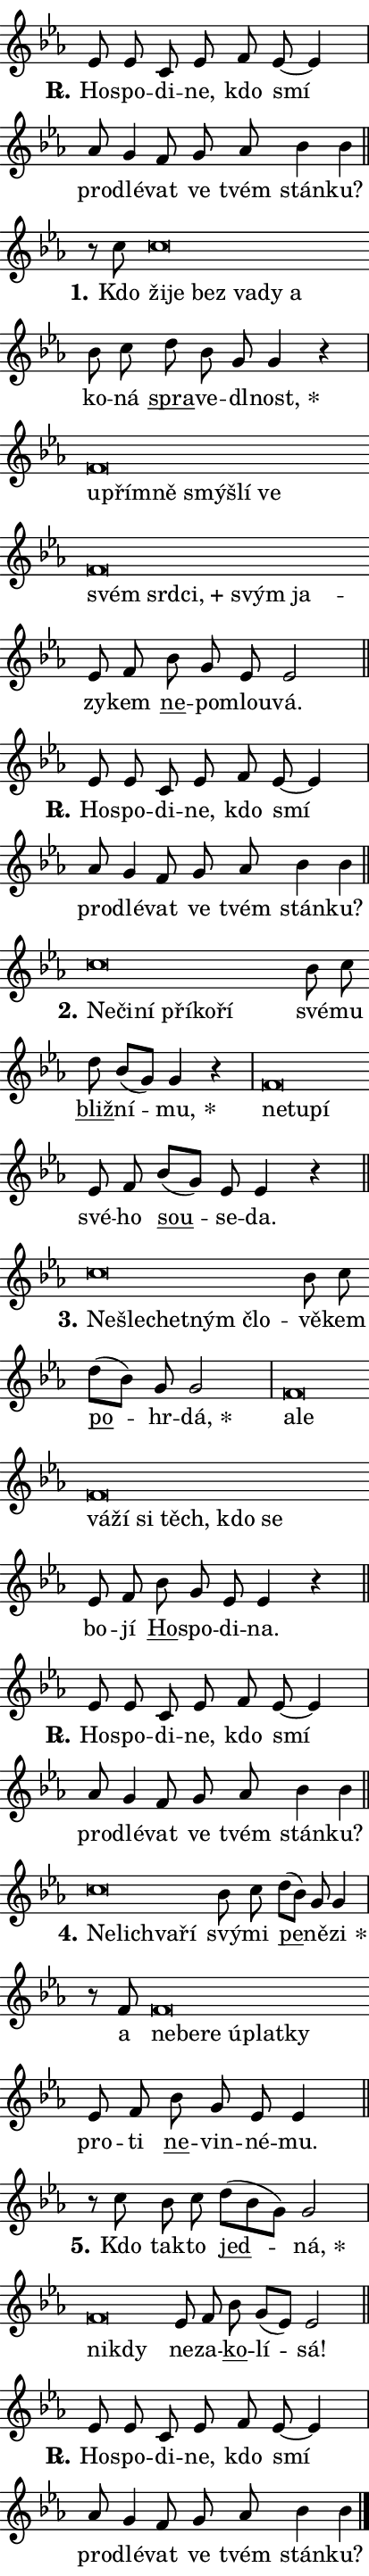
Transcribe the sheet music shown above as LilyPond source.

\version "2.22.1"
\header { tagline = "" }
\paper {
  indent = 0\cm
  top-margin = 0\cm
  right-margin = 0\cm
  bottom-margin = 0\cm
  left-margin = 0\cm
  paper-width = 7\cm
  page-breaking = #ly:one-page-breaking
  system-system-spacing.basic-distance = #11
  score-system-spacing.basic-distance = #11.3
  ragged-last = ##f
}


%% Author: Thomas Morley
%% https://lists.gnu.org/archive/html/lilypond-user/2020-05/msg00002.html
#(define (line-position grob)
"Returns position of @var[grob} in current system:
   @code{'start}, if at first time-step
   @code{'end}, if at last time-step
   @code{'middle} otherwise
"
  (let* ((col (ly:item-get-column grob))
         (ln (ly:grob-object col 'left-neighbor))
         (rn (ly:grob-object col 'right-neighbor))
         (col-to-check-left (if (ly:grob? ln) ln col))
         (col-to-check-right (if (ly:grob? rn) rn col))
         (break-dir-left
           (and
             (ly:grob-property col-to-check-left 'non-musical #f)
             (ly:item-break-dir col-to-check-left)))
         (break-dir-right
           (and
             (ly:grob-property col-to-check-right 'non-musical #f)
             (ly:item-break-dir col-to-check-right))))
        (cond ((eqv? 1 break-dir-left) 'start)
              ((eqv? -1 break-dir-right) 'end)
              (else 'middle))))

#(define (tranparent-at-line-position vctor)
  (lambda (grob)
  "Relying on @code{line-position} select the relevant enry from @var{vctor}.
Used to determine transparency,"
    (case (line-position grob)
      ((end) (not (vector-ref vctor 0)))
      ((middle) (not (vector-ref vctor 1)))
      ((start) (not (vector-ref vctor 2))))))

noteHeadBreakVisibility =
#(define-music-function (break-visibility)(vector?)
"Makes @code{NoteHead}s transparent relying on @var{break-visibility}"
#{
  \override NoteHead.transparent =
    #(tranparent-at-line-position break-visibility)
#})

#(define delete-ledgers-for-transparent-note-heads
  (lambda (grob)
    "Reads whether a @code{NoteHead} is transparent.
If so this @code{NoteHead} is removed from @code{'note-heads} from
@var{grob}, which is supposed to be @code{LedgerLineSpanner}.
As a result ledgers are not printed for this @code{NoteHead}"
    (let* ((nhds-array (ly:grob-object grob 'note-heads))
           (nhds-list
             (if (ly:grob-array? nhds-array)
                 (ly:grob-array->list nhds-array)
                 '()))
           ;; Relies on the transparent-property being done before
           ;; Staff.LedgerLineSpanner.after-line-breaking is executed.
           ;; This is fragile ...
           (to-keep
             (remove
               (lambda (nhd)
                 (ly:grob-property nhd 'transparent #f))
               nhds-list)))
      ;; TODO find a better method to iterate over grob-arrays, similiar
      ;; to filter/remove etc for lists
      ;; For now rebuilt from scratch
      (set! (ly:grob-object grob 'note-heads)  '())
      (for-each
        (lambda (nhd)
          (ly:pointer-group-interface::add-grob grob 'note-heads nhd))
        to-keep))))

hideNotes = {
  \noteHeadBreakVisibility #begin-of-line-visible
}
unHideNotes = {
  \noteHeadBreakVisibility #all-visible
}

% work-around for resetting accidentals
% https://lilypond.org/doc/v2.23/Documentation/notation/displaying-rhythms#unmetered-music
cadenzaMeasure = {
  \cadenzaOff
  \partial 1024 s1024
  \cadenzaOn
}

#(define-markup-command (accent layout props text) (markup?)
  "Underline accented syllable"
  (interpret-markup layout props
    #{\markup \override #'(offset . 4.3) \underline { #text }#}))

responsum = \markup \concat {
  "R" \hspace #-1.05 \path #0.1 #'((moveto 0 0.07) (lineto 0.9 0.8)) \hspace #0.05 "."
}

\layout {
    \context {
        \Staff
        \remove "Time_signature_engraver"
        \override LedgerLineSpanner.after-line-breaking = #delete-ledgers-for-transparent-note-heads
    }
    \context {
        \Voice {
            \override NoteHead.output-attributes = #'((class . "notehead"))
            \override Hairpin.height = #0.55
        }
    }
    \context {
        \Lyrics {
            \override StanzaNumber.output-attributes = #'((class . "stanzanumber"))
            \override LyricSpace.minimum-distance = #0.9
            \override LyricText.font-name = #"TeX Gyre Schola"
            \override LyricText.font-size = 1
            \override StanzaNumber.font-name = #"TeX Gyre Schola Bold"
            \override StanzaNumber.font-size = 1
        }
    }
}

% magnetic-lyrics.ily
%
%   written by
%     Jean Abou Samra <jean@abou-samra.fr>
%     Werner Lemberg <wl@gnu.org>
%
%   adapted by
%     Jiri Hon <jiri.hon@gmail.com>
%
% Version 2022-Apr-15

% https://www.mail-archive.com/lilypond-user@gnu.org/msg149350.html

#(define (Left_hyphen_pointer_engraver context)
   "Collect syllable-hyphen-syllable occurrences in lyrics and store
them in properties.  This engraver only looks to the left.  For
example, if the lyrics input is @code{foo -- bar}, it does the
following.

@itemize @bullet
@item
Set the @code{text} property of the @code{LyricHyphen} grob between
@q{foo} and @q{bar} to @code{foo}.

@item
Set the @code{left-hyphen} property of the @code{LyricText} grob with
text @q{foo} to the @code{LyricHyphen} grob between @q{foo} and
@q{bar}.
@end itemize

Use this auxiliary engraver in combination with the
@code{lyric-@/text::@/apply-@/magnetic-@/offset!} hook."
   (let ((hyphen #f)
         (text #f))
     (make-engraver
      (acknowledgers
       ((lyric-syllable-interface engraver grob source-engraver)
        (set! text grob)))
      (end-acknowledgers
       ((lyric-hyphen-interface engraver grob source-engraver)
        ;(when (not (grob::has-interface grob 'lyric-space-interface))
          (set! hyphen grob)));)
      ((stop-translation-timestep engraver)
       (when (and text hyphen)
         (ly:grob-set-object! text 'left-hyphen hyphen))
       (set! text #f)
       (set! hyphen #f)))))

#(define (lyric-text::apply-magnetic-offset! grob)
   "If the space between two syllables is less than the value in
property @code{LyricText@/.details@/.squash-threshold}, move the right
syllable to the left so that it gets concatenated with the left
syllable.

Use this function as a hook for
@code{LyricText@/.after-@/line-@/breaking} if the
@code{Left_@/hyphen_@/pointer_@/engraver} is active."
   (let ((hyphen (ly:grob-object grob 'left-hyphen #f)))
     (when hyphen
       (let ((left-text (ly:spanner-bound hyphen LEFT)))
         (when (grob::has-interface left-text 'lyric-syllable-interface)
           (let* ((common (ly:grob-common-refpoint grob left-text X))
                  (this-x-ext (ly:grob-extent grob common X))
                  (left-x-ext
                   (begin
                     ;; Trigger magnetism for left-text.
                     (ly:grob-property left-text 'after-line-breaking)
                     (ly:grob-extent left-text common X)))
                  ;; `delta` is the gap width between two syllables.
                  (delta (- (interval-start this-x-ext)
                            (interval-end left-x-ext)))
                  (details (ly:grob-property grob 'details))
                  (threshold (assoc-get 'squash-threshold details 0.2)))
             (when (< delta threshold)
               (let* (;; We have to manipulate the input text so that
                      ;; ligatures crossing syllable boundaries are not
                      ;; disabled.  For languages based on the Latin
                      ;; script this is essentially a beautification.
                      ;; However, for non-Western scripts it can be a
                      ;; necessity.
                      (lt (ly:grob-property left-text 'text))
                      (rt (ly:grob-property grob 'text))
                      (is-space (grob::has-interface hyphen 'lyric-space-interface))
                      (space (if is-space " " ""))
                      (space-markup (grob-interpret-markup grob " "))
                      (space-size (interval-length (ly:stencil-extent space-markup X)))
                      (extra-delta (if is-space space-size 0))
                      ;; Append new syllable.
                      (ltrt-space (if (and (string? lt) (string? rt))
                                (string-append lt space rt)
                                (make-concat-markup (list lt space rt))))
                      ;; Right-align `ltrt` to the right side.
                      (ltrt-space-markup (grob-interpret-markup
                               grob
                               (make-translate-markup
                                (cons (interval-length this-x-ext) 0)
                                (make-right-align-markup ltrt-space)))))
                 (begin
                   ;; Don't print `left-text`.
                   (ly:grob-set-property! left-text 'stencil #f)
                   ;; Set text and stencil (which holds all collected
                   ;; syllables so far) and shift it to the left.
                   (ly:grob-set-property! grob 'text ltrt-space)
                   (ly:grob-set-property! grob 'stencil ltrt-space-markup)
                   (ly:grob-translate-axis! grob (- (- delta extra-delta)) X))))))))))


#(define (lyric-hyphen::displace-bounds-first grob)
   ;; Make very sure this callback isn't triggered too early.
   (let ((left (ly:spanner-bound grob LEFT))
         (right (ly:spanner-bound grob RIGHT)))
     (ly:grob-property left 'after-line-breaking)
     (ly:grob-property right 'after-line-breaking)
     (ly:lyric-hyphen::print grob)))

squashThreshold = #0.4

\layout {
  \context {
    \Lyrics
    \consists #Left_hyphen_pointer_engraver
    \override LyricText.after-line-breaking =
      #lyric-text::apply-magnetic-offset!
    \override LyricHyphen.stencil = #lyric-hyphen::displace-bounds-first
    \override LyricText.details.squash-threshold = \squashThreshold
    \override LyricHyphen.minimum-distance = 0
    \override LyricHyphen.minimum-length = \squashThreshold
  }
}

squash = \override LyricText.details.squash-threshold = 9999
unSquash = \override LyricText.details.squash-threshold = \squashThreshold

left = \override LyricText.self-alignment-X = #LEFT
unLeft = \revert LyricText.self-alignment-X

starOffset = #(lambda (grob) 
                (let ((x_offset (ly:self-alignment-interface::aligned-on-x-parent grob)))
                  (if (= x_offset 0) 0 (+ x_offset 1.2))))

star = #(define-music-function (syllable)(string?)
"Append star separator at the end of a syllable"
#{
  \once \override LyricText.X-offset = #starOffset
  \lyricmode { \markup {
    #syllable
    \override #'((font-name . "TeX Gyre Schola Bold")) \hspace #0.2 \lower #0.65 \larger "*"
  } }
#})

starAccent = #(define-music-function (syllable)(string?)
"Append star separator at the end of a syllable and make accent"
#{
  \once \override LyricText.X-offset = #starOffset
  \lyricmode { \markup {
    \accent #syllable
    \override #'((font-name . "TeX Gyre Schola Bold")) \hspace #0.2 \lower #0.65 \larger "*"
  } }
#})

breath = #(define-music-function (syllable)(string?)
"Append breathing indicator at the end of a syllable"
#{
  \lyricmode { \markup { #syllable "+" } }
#})

optionalBreath = #(define-music-function (syllable)(string?)
"Append optional breathing indicator at the end of a syllable"
#{
  \lyricmode { \markup { #syllable "(+)" } }
#})


\score {
    <<
        \new Voice = "melody" { \cadenzaOn \key es \major \relative { es'8 es c es f es~ es4 \cadenzaMeasure \bar "|" as8 g4 f8 g as bes4 bes \cadenzaMeasure \bar "||" \break } }
        \new Lyrics \lyricsto "melody" { \lyricmode { \set stanza = \responsum
Ho -- spo -- di -- ne, kdo smí pro -- dlé -- vat ve tvém stán -- ku? } }
    >>
    \layout {}
}

\score {
    <<
        \new Voice = "melody" { \cadenzaOn \key es \major \relative { r8 c''8 c\breve*1/16 \hideNotes \breve*1/16 \bar "" \breve*1/16 \bar "" \breve*1/16 \bar "" \breve*1/16 \breve*1/16 \bar "" \unHideNotes bes8 c \bar "" d bes g g4 r \cadenzaMeasure \bar "|" f\breve*1/16 \hideNotes \breve*1/16 \bar "" \breve*1/16 \bar "" \breve*1/16 \bar "" \breve*1/16 \bar "" \breve*1/16 \bar "" \breve*1/16 \bar "" \breve*1/16 \bar "" \breve*1/16 \bar "" \breve*1/16 \breve*1/16 \bar "" \unHideNotes es8 f \bar "" bes g es es2 \cadenzaMeasure \bar "||" \break } }
        \new Lyrics \lyricsto "melody" { \lyricmode { \set stanza = "1."
Kdo \left ži -- \squash je bez va -- dy a \unLeft \unSquash ko -- ná \markup \accent spra -- ve -- dl -- \star nost, \left u -- \squash přím -- ně smý -- šlí ve svém srd -- \breath "ci," svým ja -- \unLeft \unSquash zy -- kem \markup \accent ne -- po -- mlou -- vá. } }
    >>
    \layout {}
}

\score {
    <<
        \new Voice = "melody" { \cadenzaOn \key es \major \relative { es'8 es c es f es~ es4 \cadenzaMeasure \bar "|" as8 g4 f8 g as bes4 bes \cadenzaMeasure \bar "||" \break } }
        \new Lyrics \lyricsto "melody" { \lyricmode { \set stanza = \responsum
Ho -- spo -- di -- ne, kdo smí pro -- dlé -- vat ve tvém stán -- ku? } }
    >>
    \layout {}
}

\score {
    <<
        \new Voice = "melody" { \cadenzaOn \key es \major \relative { c''\breve*1/16 \hideNotes \breve*1/16 \bar "" \breve*1/16 \bar "" \breve*1/16 \bar "" \breve*1/16 \breve*1/16 \bar "" \unHideNotes bes8 c \bar "" d bes[( g)] g4 r \cadenzaMeasure \bar "|" f\breve*1/16 \hideNotes \breve*1/16 \breve*1/16 \bar "" \unHideNotes es8 f \bar "" bes[( g)] es es4 r \cadenzaMeasure \bar "||" \break } }
        \new Lyrics \lyricsto "melody" { \lyricmode { \set stanza = "2."
\left Ne -- \squash či -- ní pří -- ko -- ří \unLeft \unSquash své -- mu \markup \accent bliž -- ní -- \star mu, \left ne -- \squash tu -- pí \unLeft \unSquash své -- ho \markup \accent sou -- se -- da. } }
    >>
    \layout {}
}

\score {
    <<
        \new Voice = "melody" { \cadenzaOn \key es \major \relative { c''\breve*1/16 \hideNotes \breve*1/16 \bar "" \breve*1/16 \bar "" \breve*1/16 \breve*1/16 \bar "" \unHideNotes bes8 c \bar "" d[( bes)] g g2 \cadenzaMeasure \bar "|" f\breve*1/16 \hideNotes \breve*1/16 \bar "" \breve*1/16 \bar "" \breve*1/16 \bar "" \breve*1/16 \bar "" \breve*1/16 \bar "" \breve*1/16 \breve*1/16 \bar "" \unHideNotes es8 f \bar "" bes g es es4 r \cadenzaMeasure \bar "||" \break } }
        \new Lyrics \lyricsto "melody" { \lyricmode { \set stanza = "3."
\left Ne -- \squash šle -- chet -- ným člo -- \unLeft \unSquash vě -- kem \markup \accent po -- hr -- \star dá, \left a -- \squash le vá -- ží si těch, kdo se \unLeft \unSquash bo -- jí \markup \accent Ho -- spo -- di -- na. } }
    >>
    \layout {}
}

\score {
    <<
        \new Voice = "melody" { \cadenzaOn \key es \major \relative { es'8 es c es f es~ es4 \cadenzaMeasure \bar "|" as8 g4 f8 g as bes4 bes \cadenzaMeasure \bar "||" \break } }
        \new Lyrics \lyricsto "melody" { \lyricmode { \set stanza = \responsum
Ho -- spo -- di -- ne, kdo smí pro -- dlé -- vat ve tvém stán -- ku? } }
    >>
    \layout {}
}

\score {
    <<
        \new Voice = "melody" { \cadenzaOn \key es \major \relative { c''\breve*1/16 \hideNotes \breve*1/16 \breve*1/16 \bar "" \unHideNotes bes8 c \bar "" d[( bes)] g g4 \cadenzaMeasure \bar "|" r8 f8 f\breve*1/16 \hideNotes \breve*1/16 \bar "" \breve*1/16 \bar "" \breve*1/16 \breve*1/16 \bar "" \unHideNotes es8 f \bar "" bes g es es4 \cadenzaMeasure \bar "||" \break } }
        \new Lyrics \lyricsto "melody" { \lyricmode { \set stanza = "4."
\left Ne -- \squash lichva -- ří \unLeft \unSquash svý -- mi \markup \accent pe -- ně -- \star zi a \left ne -- \squash be -- re úplat -- ky \unLeft \unSquash pro -- ti \markup \accent ne -- vin -- né -- mu. } }
    >>
    \layout {}
}

\score {
    <<
        \new Voice = "melody" { \cadenzaOn \key es \major \relative { r8 c''8 bes8 c \bar "" d[( bes g)] g2 \cadenzaMeasure \bar "|" f\breve*1/16 \hideNotes \breve*1/16 \bar "" \unHideNotes es8 f \bar "" bes g[( es)] es2 \cadenzaMeasure \bar "||" \break } }
        \new Lyrics \lyricsto "melody" { \lyricmode { \set stanza = "5."
Kdo tak -- to \markup \accent jed -- \star ná, \left ni -- \squash kdy \unLeft \unSquash ne -- za -- \markup \accent ko -- lí -- sá! } }
    >>
    \layout {}
}

\score {
    <<
        \new Voice = "melody" { \cadenzaOn \key es \major \relative { es'8 es c es f es~ es4 \cadenzaMeasure \bar "|" as8 g4 f8 g as bes4 bes \cadenzaMeasure \bar "||" \break } \bar "|." }
        \new Lyrics \lyricsto "melody" { \lyricmode { \set stanza = \responsum
Ho -- spo -- di -- ne, kdo smí pro -- dlé -- vat ve tvém stán -- ku? } }
    >>
    \layout {}
}
